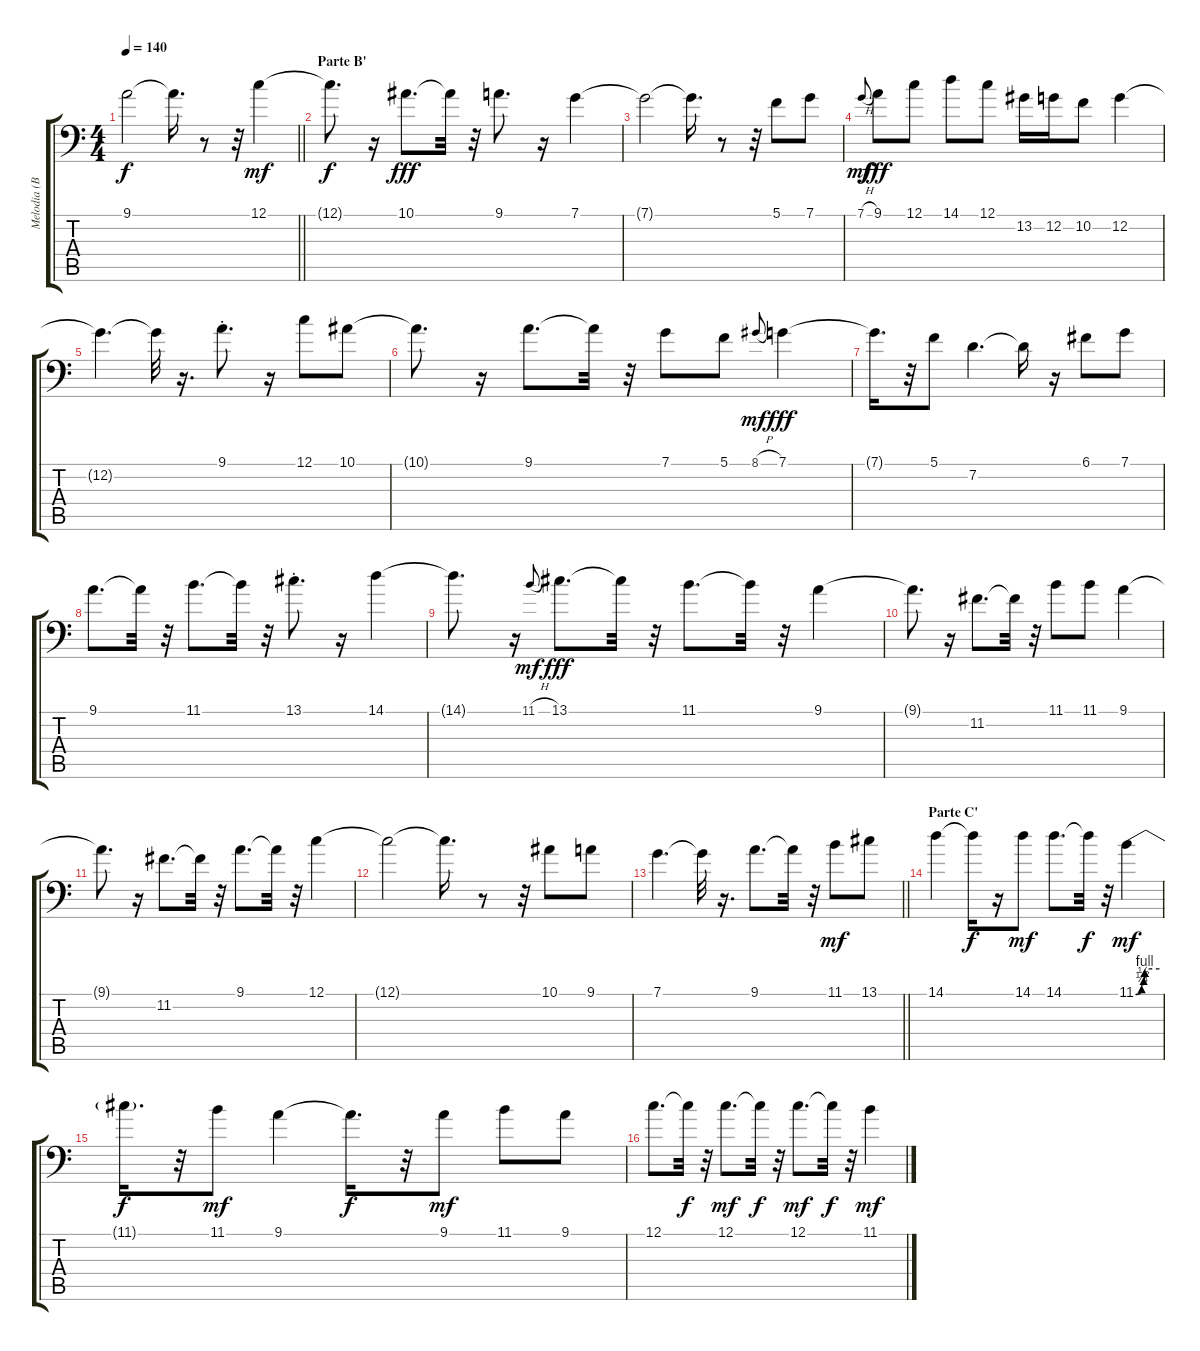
\track ("Melodia (Bajo)" "Melodia (B") {instrument fretlessbass}
\staff {score tabs}
\tuning (C3 G2 D2 A1 E1 B0) {hide}
\ts (4 4)
\tempo 140
\clef f4
\barLineRight lightlight
\ks c
9.1{t}.2{dy f} 9.1{t}.16{d} r.8 r.32 12.1.4{dy mf} |
\section ("" "Parte B'")
12.1{t}.8{d dy f} r.16 10.1.8{d dy fff volume 16 instrument slapbass1} 10.1{t}.32 r.32 9.1.8{d} r.16 7.1.4 |
7.1{t}.2 7.1{t}.16{d} r.8 r.32 5.1.8 7.1.8 |
7.1{h}.8{gr onbeat dy mf} 9.1.8{dy fff} 12.1.8 14.1.8 12.1.8 13.2.16 12.2.16 10.2.8 12.2.4 |
12.2{t}.4{d} 12.2{t}.32 r.16{d} 9.1{st}.8{d} r.16 12.1.8 10.1.8 |
10.1{t}.8{d} r.16 9.1.8{d} 9.1{t}.32 r.32 7.1.8 5.1.8 8.1{h}.8{gr onbeat dy mf} 7.1.4{dy fff} |
7.1{t}.16{d} r.32 5.1.8 7.2.4{d} 7.2{t}.16 r.16 6.1.8 7.1.8 |
9.1.8{d} 9.1{t}.32 r.32 11.1.8{d} 11.1{t}.32 r.32 13.1{st}.8{d} r.16 14.1.4 |
14.1{t}.8{d} r.16 11.1{h}.8{gr onbeat dy mf} 13.1.8{d dy fff} 13.1{t}.32 r.32 11.1.8{d} 11.1{t}.32 r.32 9.1.4 |
9.1{t}.8{d} r.16 11.2.8{d} 11.2{t}.32 r.32 11.1.8 11.1.8 9.1.4 |
9.1{t}.8{d} r.16 11.2.8{d} 11.2{t}.32 r.32 9.1.8{d} 9.1{t}.32 r.32 12.1.4 |
12.1{t}.2 12.1{t}.16{d} r.8 r.32 10.1.8 9.1.8 |
\barLineRight lightlight
7.1.4{d} 7.1{t}.32 r.16{d} 9.1.8{d} 9.1{t}.32 r.32 11.1.8{dy mf volume 12 instrument fretlessbass} 13.1.8 |
\section ("" "Parte C'")
14.1.4 14.1{t}.16{dy f} r.16 14.1.8{dy mf} 14.1.8{d} 14.1{t}.32{dy f} r.32 11.1{be (custom 0 0 15 1 20 2 23 4 60 4)}.4{dy mf} |
11.1{t}.16{d dy f} r.32 11.1.8{dy mf} 9.1.4 9.1{t}.16{d dy f} r.32 9.1.8{dy mf} 11.1.8 9.1.8 |
12.1.8{d} 12.1{t}.32{dy f} r.32 12.1.8{d dy mf} 12.1{t}.32{dy f} r.32 12.1.8{d dy mf} 12.1{t}.32{dy f} r.32 11.1.4{dy mf}
